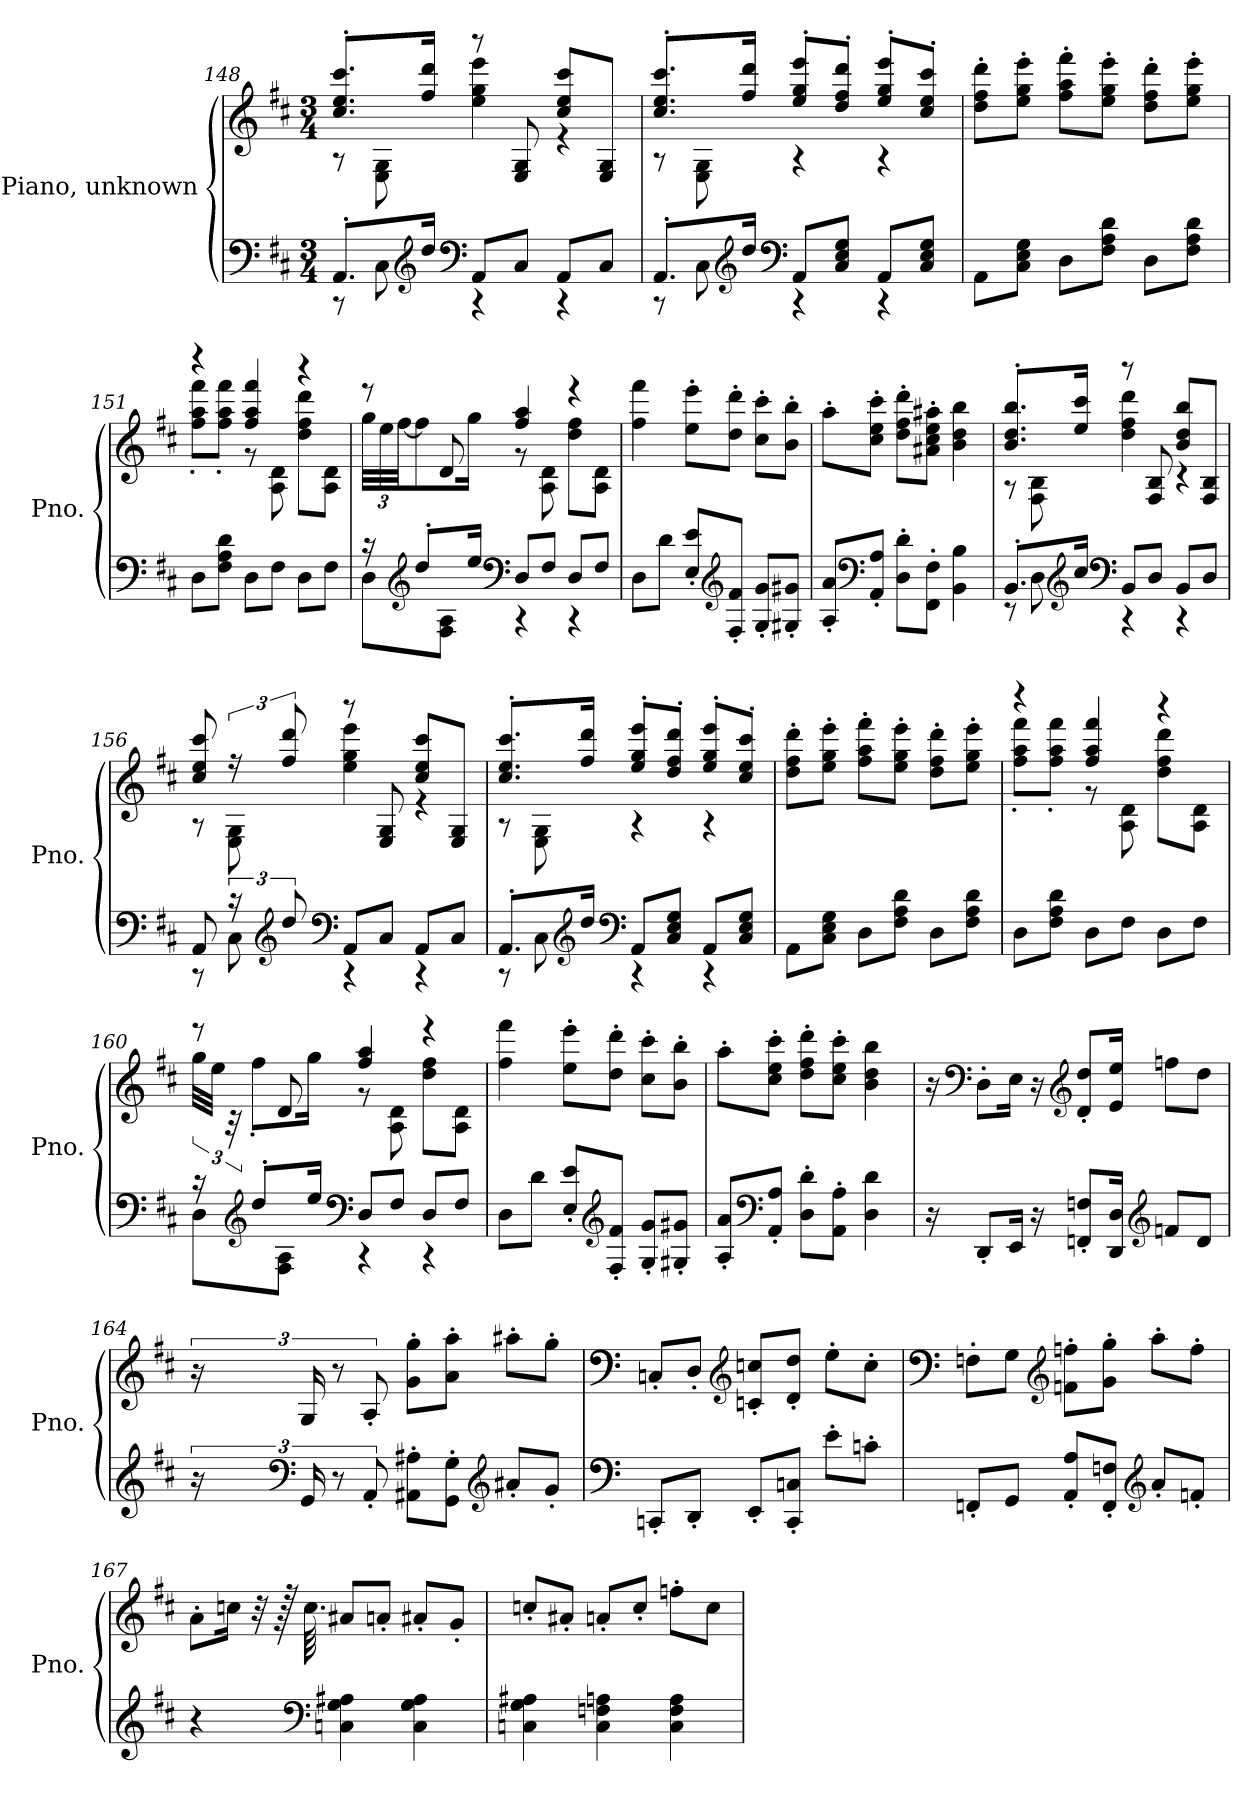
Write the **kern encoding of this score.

**kern	**kern
*part1	*part1
*staff2	*staff1
*I"Piano, unknown	*
*I'Pno.	*
!!LO:LB:g=z
*clefF4	*clefG2
*k[f#c#]	*k[f#c#]
*M3/4	*M3/4
=148	=148
*^	*^
8.AA'/L	8r	8.cc#/' 8.ee/' 8.ccc#/'L	8r
.	8C#\	.	8E\ 8G\
*clefG2	*	*	*
16dd/Jk	.	16ff#/ 16ddd/Jk	.
*clefF4	*	*	*
8AA/L	4r	8r	4ee\ 4gg\ 4eee\
8C#/J	.	8E/ 8G/	.
8AA/L	4r	8cc#/ 8ee/ 8ccc#/L	4r
8C#/J	.	8E/ 8G/J	.
=149	=149	=149	=149
8.AA'/L	8r	8.cc#/' 8.ee/' 8.ccc#/'L	8r
.	8C#\	.	8E\ 8G\
*clefG2	*	*	*
16dd/Jk	.	16ff#/ 16ddd/Jk	.
*clefF4	*	*	*
8AA/L	4r	8ee/' 8gg/' 8eee/'L	4r
8C#/ 8E/ 8G/J	.	8dd/' 8ff#/' 8ddd/'J	.
8AA/L	4r	8ee/' 8gg/' 8eee/'L	4r
8C#/ 8E/ 8G/J	.	8cc#/' 8ee/' 8ccc#/'J	.
*v	*v	*	*
*	*v	*v
=150	=150
8AA\L	8dd\' 8ff#\' 8ddd\'L
8C#\ 8E\ 8G\J	8ee\' 8gg\' 8eee\'J
8D\L	8ff#\' 8aa\' 8fff#\'L
8F#\ 8A\ 8d\J	8ee\' 8gg\' 8eee\'J
8D\L	8dd\' 8ff#\' 8ddd\'L
8F#\ 8A\ 8d\J	8ee\' 8gg\' 8eee\'J
=151	=151
*	*^
8D\L	4r	8ff#\' 8aa\' 8fff#\'L
8F#\ 8A\ 8d\J	.	8ff#\' 8aa\' 8fff#\'J
8D\L	4ff#/ 4aa/ 4fff#/	8r
8F#\J	.	8A\ 8d\
8D\L	4r	8dd\ 8ff#\ 8ddd\L
8F#\J	.	8A\ 8d\J
!!LO:LB:g=z	!!
=152	=152	=152
*^	*	*
*	*	*	*Xbrackettup
16r	8D\L	8r	48gg\LLL
.	.	.	48ee\
.	.	.	[48ff#\JJ
*clefG2	*	*	*
8dd'/L	.	.	8ff#\]
.	8F#\ 8A\J	8d/	.
16ee/Jk	.	.	16gg\Jk
*clefF4	*	*	*
8D/L	4r	4ff#/ 4aa/	8r
8F#/J	.	.	8A\ 8d\
8D/L	4r	4r	8dd\ 8ff#\L
8F#/J	.	.	8A\ 8d\J
*v	*v	*	*
*	*v	*v
=153	=153
8D\L	4ff#\ 4fff#\
8d\J	.
8E/' 8e/'L	8ee\' 8eee\'L
*clefG2	*
8F#/' 8f#/'J	8dd\' 8ddd\'J
8G/' 8g/'L	8cc#\' 8ccc#\'L
8G#X/' 8g#X/'J	8b\' 8bb\'J
=154	=154
8A/' 8a/'L	8aa'\L
*clefF4	*
8AA/' 8A/'J	8cc#\' 8ee\' 8ccc#\'J
8D\' 8d\'L	8dd\' 8ff#\' 8ddd\'L
8FF#\' 8F#\'J	8a#X\' 8cc#\' 8ee\' 8aa#X\'J
4BB\ 4B\	4b\ 4dd\ 4bb\
!!LO:LB:g=z
=155	=155
*^	*^
8.BB'/L	8r	8.b/' 8.dd/' 8.bb/'L	8r
.	8D\	.	8F#\ 8B\
*clefG2	*	*	*
16cc#/Jk	.	16ee/ 16ccc#/Jk	.
*clefF4	*	*	*
8BB/L	4r	8r	4dd\ 4ff#\ 4ddd\
8D/J	.	8F#/ 8B/	.
8BB/L	4r	8b/ 8dd/ 8bb/L	4r
8D/J	.	8F#/ 8B/J	.
=156	=156	=156	=156
8AA/	8r	8cc#/ 8ee/ 8ccc#/	8r
*	*	*brackettup	*
24r	8C#\	24r	8E\ 8G\
*clefG2	*	*	*
12dd/	.	12ff#/ 12ddd/	.
*clefF4	*	*	*
8AA/L	4r	8r	4ee\ 4gg\ 4eee\
8C#/J	.	8E/ 8G/	.
8AA/L	4r	8cc#/ 8ee/ 8ccc#/L	4r
8C#/J	.	8E/ 8G/J	.
=157	=157	=157	=157
8.AA'/L	8r	8.cc#/' 8.ee/' 8.ccc#/'L	8r
.	8C#\	.	8E\ 8G\
*clefG2	*	*	*
16dd/Jk	.	16ff#/ 16ddd/Jk	.
*clefF4	*	*	*
8AA/L	4r	8ee/' 8gg/' 8eee/'L	4r
8C#/ 8E/ 8G/J	.	8dd/' 8ff#/' 8ddd/'J	.
8AA/L	4r	8ee/' 8gg/' 8eee/'L	4r
8C#/ 8E/ 8G/J	.	8cc#/' 8ee/' 8ccc#/'J	.
*v	*v	*	*
*	*v	*v
!!LO:PB:g=z
=158	=158
8AA\L	8dd\' 8ff#\' 8ddd\'L
8C#\ 8E\ 8G\J	8ee\' 8gg\' 8eee\'J
8D\L	8ff#\' 8aa\' 8fff#\'L
8F#\ 8A\ 8d\J	8ee\' 8gg\' 8eee\'J
8D\L	8dd\' 8ff#\' 8ddd\'L
8F#\ 8A\ 8d\J	8ee\' 8gg\' 8eee\'J
=159	=159
*	*^
8D\L	4r	8ff#\' 8aa\' 8fff#\'L
8F#\ 8A\ 8d\J	.	8ff#\' 8aa\' 8fff#\'J
8D\L	4ff#/ 4aa/ 4fff#/	8r
8F#\J	.	8A\ 8d\
8D\L	4r	8dd\ 8ff#\ 8ddd\L
8F#\J	.	8A\ 8d\J
=160	=160	=160
*^	*	*
16r	8D\L	8r	48gg\LLL
.	.	.	48ee\JJJ
.	.	.	48r
*clefG2	*	*	*
8dd'/L	.	.	8ff#'\L
.	8F#\ 8A\J	8d/	.
16ee/Jk	.	.	16gg\Jk
*clefF4	*	*	*
8D/L	4r	4ff#/ 4aa/	8r
8F#/J	.	.	8A\ 8d\
8D/L	4r	4r	8dd\ 8ff#\L
8F#/J	.	.	8A\ 8d\J
*v	*v	*	*
*	*v	*v
=161	=161
8D\L	4ff#\ 4fff#\
8d\J	.
8E/' 8e/'L	8ee\' 8eee\'L
*clefG2	*
8F#/' 8f#/'J	8dd\' 8ddd\'J
8G/' 8g/'L	8cc#\' 8ccc#\'L
8G#X/' 8g#X/'J	8b\' 8bb\'J
!!LO:LB:g=z
=162	=162
8A/' 8a/'L	8aa'\L
*clefF4	*
8AA/' 8A/'J	8cc#\' 8ee\' 8ccc#\'J
8D\' 8d\'L	8dd\' 8ff#\' 8ddd\'L
8AA\' 8A\'J	8cc#\' 8ee\' 8ccc#\'J
4D\ 4d\	4b\ 4dd\ 4bb\
=163	=163
16r	16r
*	*clefF4
8DD'/L	8D'\L
16EE/Jk	16E\Jk
16r	16r
*	*clefG2
8FFn/' 8Fn/'L	8d/' 8dd/'L
16DD/ 16D/Jk	16e/ 16ee/Jk
*clefG2	*
8fn/L	8ffn\L
8d/J	8dd\J
=164	=164
24r	24r
*clefF4	*
24GG/	24G/
12r	12r
12AA'/	12A'/
8AA#X\' 8A#X\'L	8g\' 8gg\'L
8GG\' 8G\'J	8a\' 8aa\'J
*clefG2	*
8a#X'/L	8aa#X'\L
8g'/J	8gg'\J
!!LO:LB:g=z
=165	=165
*clefF4	*clefF4
8CCn'/L	8Cn'/L
8DD'/J	8D'/J
*	*clefG2
8EE'/L	8cn/' 8ccn/'L
8CC/' 8Cn/'J	8d/' 8dd/'J
8e'\L	8ee'\L
8cn'\J	8cc'\J
=166	=166
*	*clefF4
8FFn'/L	8Fn'\L
8GG/J	8G\J
*	*clefG2
8AA/' 8A/'L	8fn\' 8ffn\'L
8FF/' 8Fn/'J	8g\' 8gg\'J
*clefG2	*
8a'/L	8aa'\L
8fn'/J	8ff'\J
=167	=167
4r	8a'\L
.	16ccn\Jk
.	32r
.	128r
.	64.cc\
*clefF4	*
4Cn\ 4G\ 4A#X\	8a#X/L
.	8an'/J
4C\ 4G\ 4A#\	8a#X'/L
.	8g'/J
!!LO:LB:g=z
=168	=168
4Cn\ 4G\ 4A#X\	8ccn'/L
.	8a#X'/J
4C\ 4Fn\ 4An\	8an'/L
.	8cc'/J
4C\ 4F\ 4A\	8ffn'\L
.	8cc\J
=	=
*-	*-
